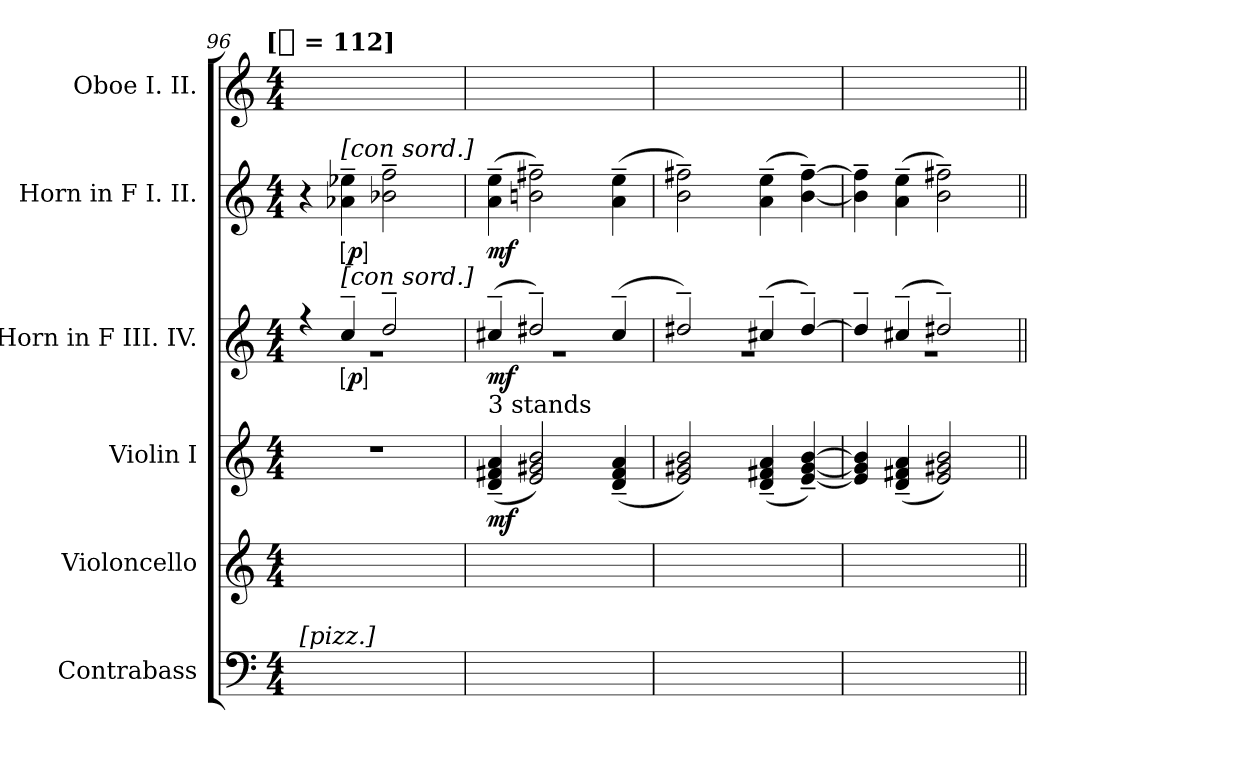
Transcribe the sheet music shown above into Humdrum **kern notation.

**kern	**kern	**kern	**dynam	**kern	**dynam	**kern	**dynam	**kern
*part6	*part5	*part4	*part4	*part3	*part3	*part2	*part2	*part1
*staff6	*staff5	*staff4	*staff4	*staff3	*staff3	*staff2	*staff2	*staff1
*I"Contrabass	*I"Violoncello	*I"Violin I	*	*I"Horn in F III. IV.	*	*I"Horn in F I. II.	*	*I"Oboe I. II.
*I'Cb.	*I'Vc.	*I'Vln. I	*	*I'Hn.	*	*I'Hn.	*	*I'Ob.
*clefF4	*clefG2	*clefG2	*	*clefG2	*	*clefG2	*	*clefG2
*ITrd7c12	*	*	*	*ITrd4c7	*	*ITrd4c7	*	*
*k[]	*k[]	*k[]	*	*k[b-]	*	*k[b-]	*	*k[]
!!LO:TX:omd:t=[[quarter] = 112]
*M4/4	*M4/4	*M4/4	*	*M4/4	*	*M4/4	*	*M4/4
*MM112	*MM112	*MM112	*	*MM112	*	*MM112	*	*MM112
=96	=96	=96	=96	=96	=96	=96	=96	=96
*	*	*	*	*^	*	*	*	*
!LO:TX:a:t=[pizz.]	!	!	!	!	!	!	!	!	!
4ryy	4ryy	1r	.	4r	1r	.	4r	.	4ryy
!	!	!	!	!	!	!	!LO:TX:a:t=[con sord.]	!	!
!	!	!	!	!LO:TX:a:t=[con sord.]	!	!	!	!	!
!	!	!	!	!	!	!LO:DY:ed=brack	!	!LO:DY:ed=brack	!
4ryy	4ryy	.	.	4f~	.	p	4d-X~ 4a-X~	p	4ryy
4ryy	4ryy	.	.	2g~	.	.	2e-X~ 2b-~	.	4ryy
4ryy	4ryy	.	.	.	.	.	.	.	4ryy
=97	=97	=97	=97	=97	=97	=97	=97	=97	=97
!	!	!LO:TX:a:t=3 stands	!	!	!	!	!	!	!
4ryy	2ryy	(4d~ 4f#X~ 4a~	mf	(4f#X~	1r	mf	(4d~ 4a~	mf	4ryy
4ryy	.	2e 2g#X 2b)	.	2g#X~)	.	.	2en~ 2bn~)	.	4ryy
4ryy	2ryy	.	.	.	.	.	.	.	2ryy
4ryy	.	(4d~ 4f#~ 4a~	.	(4f#~	.	.	(4d~ 4a~	.	.
=98	=98	=98	=98	=98	=98	=98	=98	=98	=98
4ryy	2ryy	2e 2g#X 2b)	.	2g#X~)	1r	.	2e~ 2bn~)	.	1ryy
4ryy	.	.	.	.	.	.	.	.	.
4ryy	2ryy	(4d~ 4f#X~ 4a~	.	(4f#X~	.	.	(4d~ 4a~	.	.
4ryy	.	[4e~ [4g#~ [4b~)	.	[4g#~)	.	.	[4e~ [4b~)	.	.
=99	=99	=99	=99	=99	=99	=99	=99	=99	=99
4ryy	2ryy	4e] 4g#] 4b]	.	4g#~]	1r	.	4e]~ 4b]~	.	1ryy
4ryy	.	(4d~ 4f#X~ 4a~	.	(4f#X~	.	.	(4d~ 4a~	.	.
4ryy	2ryy	2e 2g#X 2b)	.	2g#X~)	.	.	2e~ 2bn~)	.	.
4ryy	.	.	.	.	.	.	.	.	.
*	*	*	*	*v	*v	*	*	*	*
=||	=||	=||	=||	=||	=||	=||	=||	=||
*-	*-	*-	*-	*-	*-	*-	*-	*-
